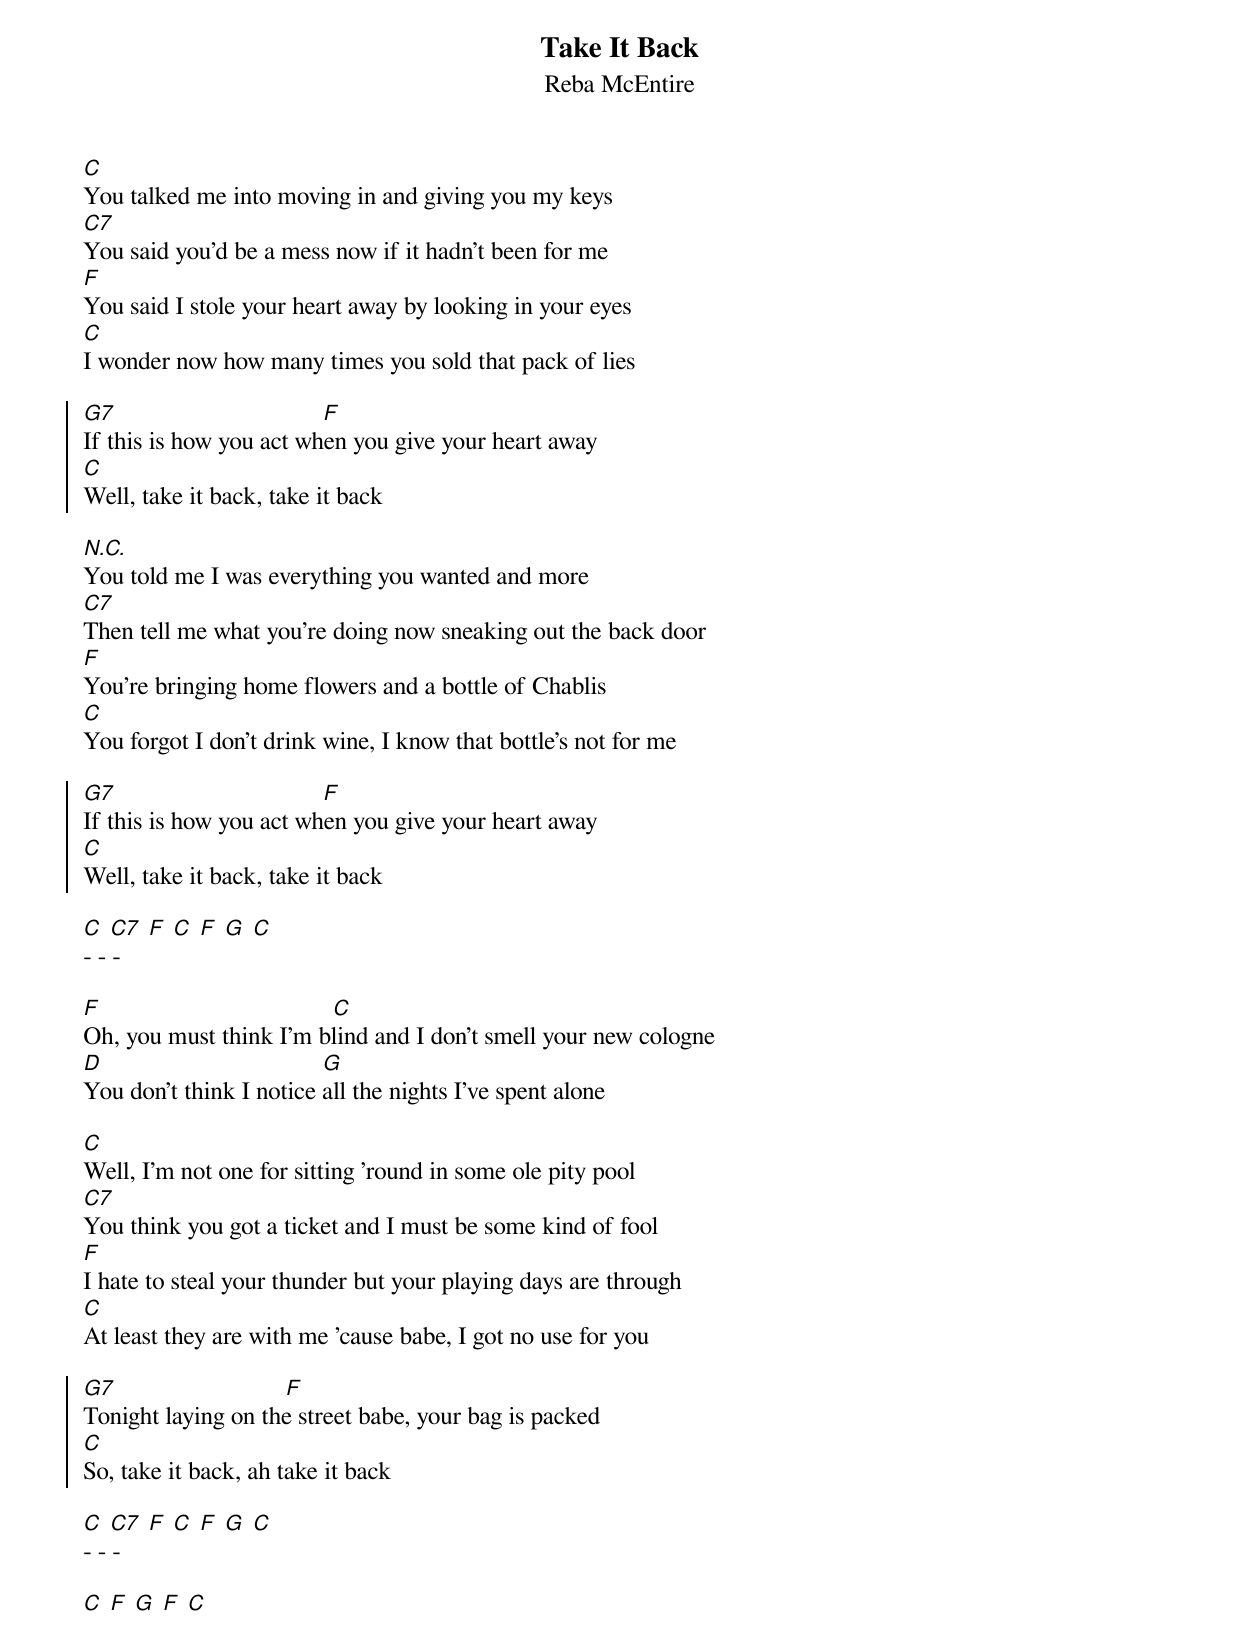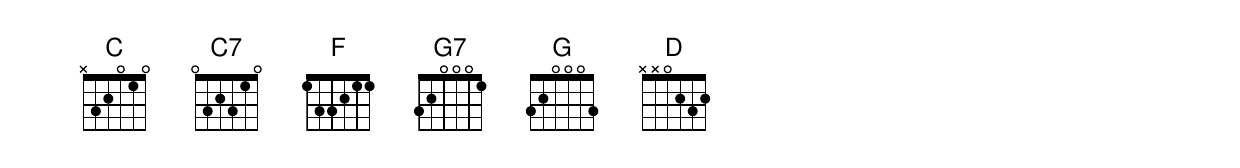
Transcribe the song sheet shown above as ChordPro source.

{t: Take It Back}
{st: Reba McEntire}
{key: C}
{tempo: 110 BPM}
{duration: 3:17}

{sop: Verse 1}
[C]
You talked me into moving in and giving you my keys
[C7]
You said you'd be a mess now if it hadn't been for me
[F]
You said I stole your heart away by looking in your eyes
[C]
I wonder now how many times you sold that pack of lies
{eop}

{soc}
[G7]                                 [F]
If this is how you act when you give your heart away
[C]
Well, take it back, take it back
{eoc}

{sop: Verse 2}
[N.C.]
You told me I was everything you wanted and more
[C7]
Then tell me what you're doing now sneaking out the back door
[F]
You're bringing home flowers and a bottle of Chablis
[C]
You forgot I don't drink wine, I know that bottle's not for me
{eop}

{soc}
[G7]                                 [F]
If this is how you act when you give your heart away
[C]
Well, take it back, take it back
{eoc}

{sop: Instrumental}
[C] [C7] [F] [C] [F] [G] [C]
- - -
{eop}

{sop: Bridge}
[F]                                     [C]
Oh, you must think I'm blind and I don't smell your new cologne
[D]                                   [G]
You don't think I notice all the nights I've spent alone
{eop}

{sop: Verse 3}
[C]
Well, I'm not one for sitting 'round in some ole pity pool
[C7]
You think you got a ticket and I must be some kind of fool
[F]
I hate to steal your thunder but your playing days are through
[C]
At least they are with me 'cause babe, I got no use for you
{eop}

{soc}
[G7]                           [F]
Tonight laying on the street babe, your bag is packed
[C]
So, take it back, ah take it back
{eoc}

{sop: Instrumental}
[C] [C7] [F] [C] [F] [G] [C]
- - -
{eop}

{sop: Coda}
[C] [F] [G] [F] [C]
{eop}
